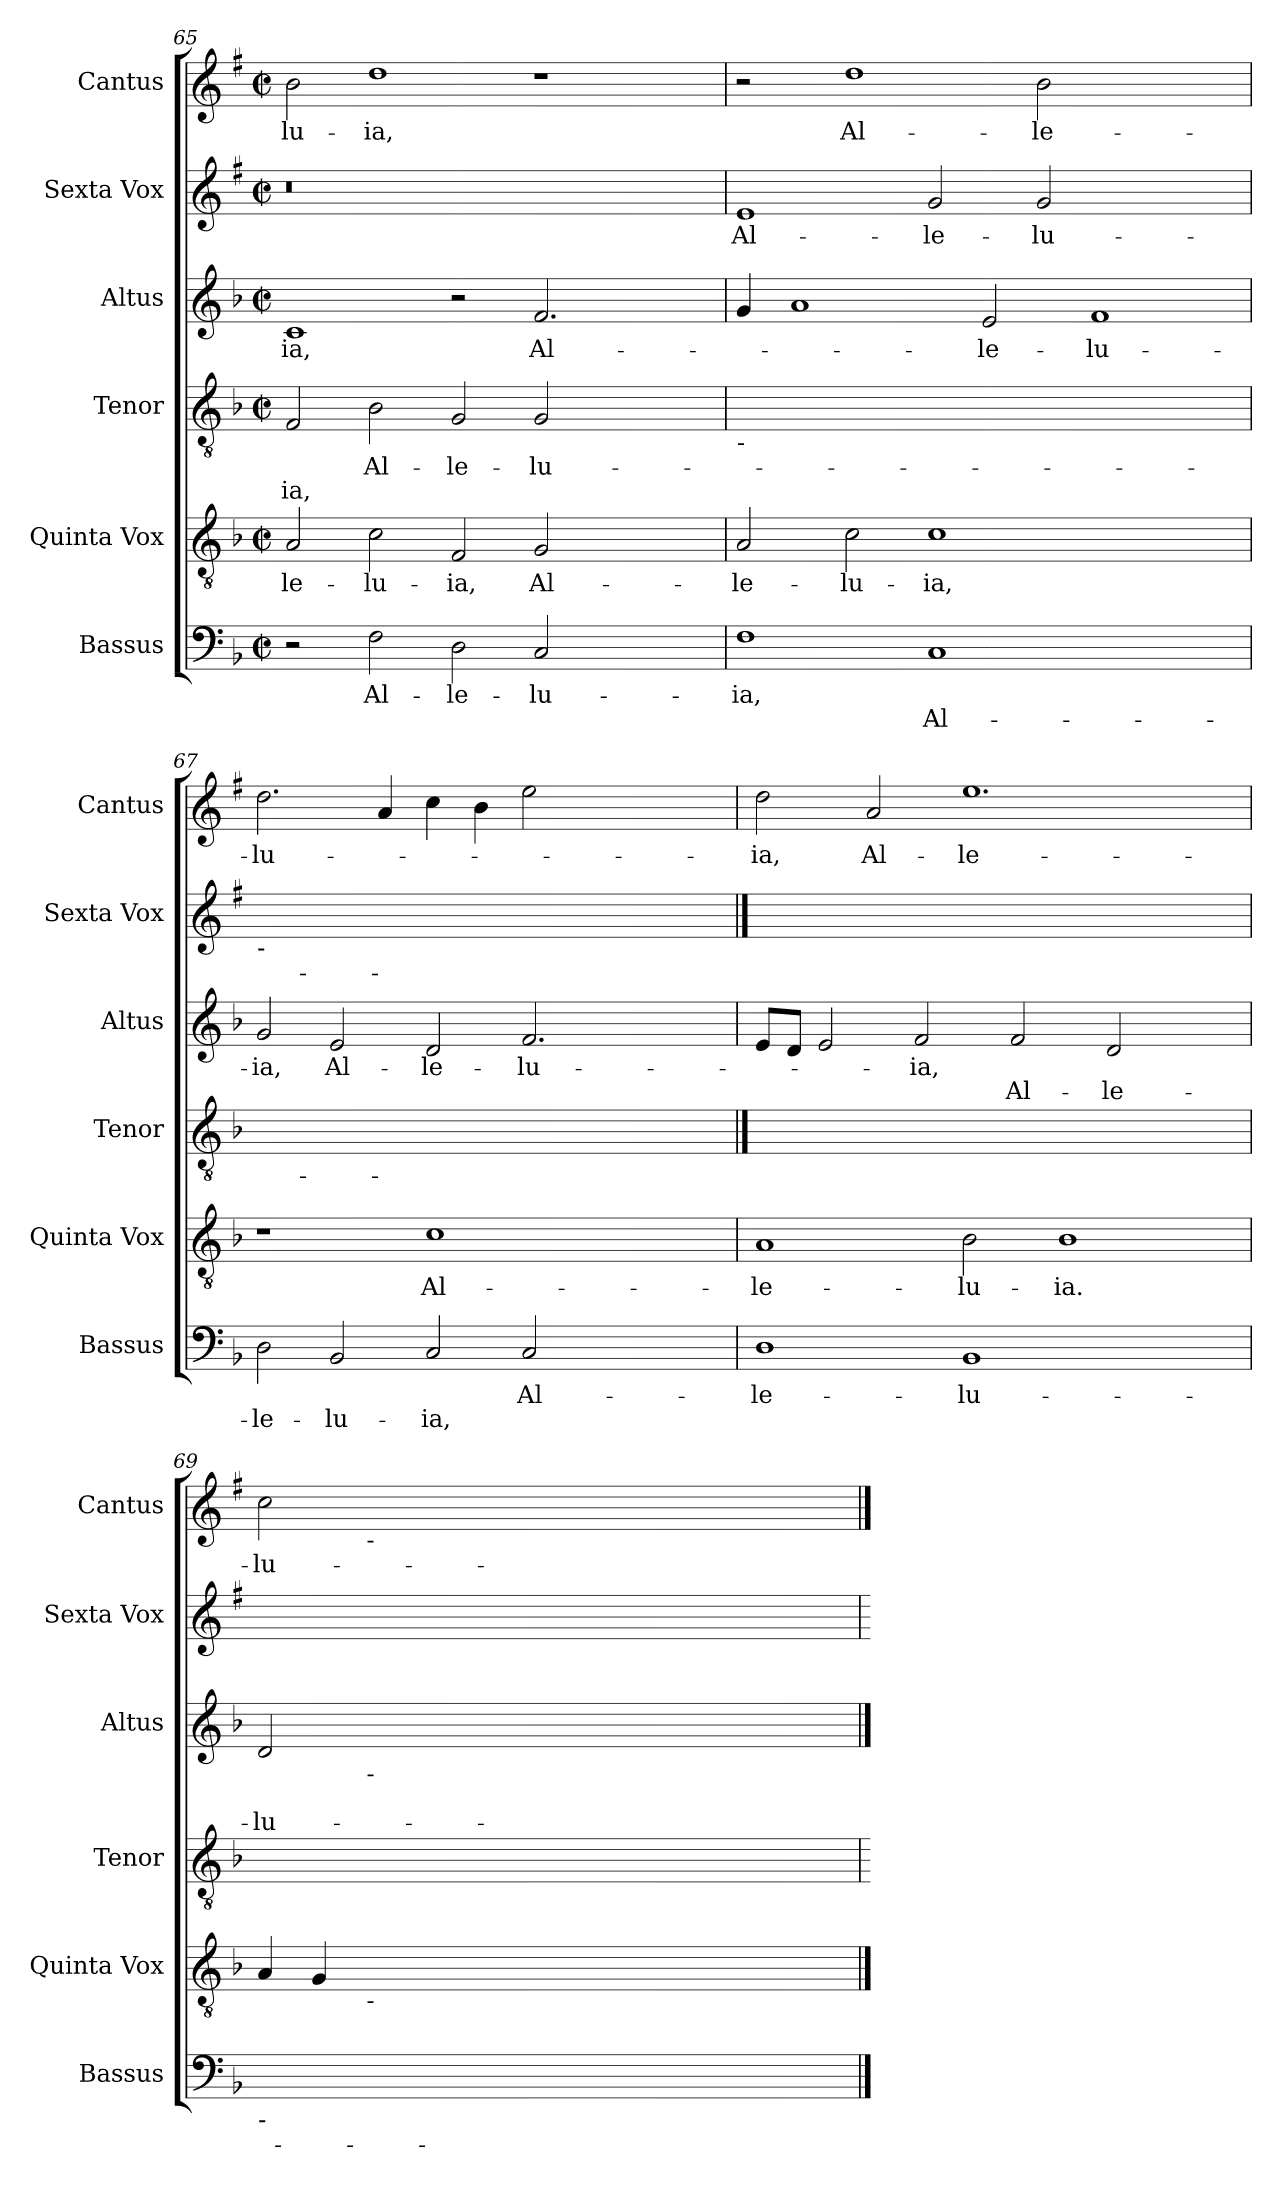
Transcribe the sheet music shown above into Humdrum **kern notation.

**kern	**text	**text	**kern	**text	**kern	**text	**text	**kern	**text	**text	**kern	**text	**kern	**text
*part6	*part6	*part6	*part5	*part5	*part4	*part4	*part4	*part3	*part3	*part3	*part2	*part2	*part1	*part1
*staff6	*staff6	*staff6	*staff5	*staff5	*staff4	*staff4	*staff4	*staff3	*staff3	*staff3	*staff2	*staff2	*staff1	*staff1
*I"Bassus	*	*	*I"Quinta Vox	*	*I"Tenor	*	*	*I"Altus	*	*	*I"Sexta Vox	*	*I"Cantus	*
*I'Bassus	*	*	*I'Quinta Vox	*	*I'Tenor	*	*	*I'Altus	*	*	*I'Sexta Vox	*	*I'Cantus	*
*clefF4	*	*	*clefGv2	*	*clefGv2	*	*	*clefG2	*	*	*clefG2	*	*clefG2	*
*	*	*	*	*	*	*	*	*	*	*	*ITrd1c2	*	*ITrd1c2	*
*k[b-]	*	*	*k[b-]	*	*k[b-]	*	*	*k[b-]	*	*	*k[b-]	*	*k[b-]	*
*F:	*	*	*F:	*	*F:	*	*	*F:	*	*	*F:	*	*F:	*
*M4/2	*	*	*M4/2	*	*M4/2	*	*	*M4/2	*	*	*M4/2	*	*M4/2	*
*met(c|)	*	*	*met(c|)	*	*met(c|)	*	*	*met(c|)	*	*	*met(c|)	*	*met(c|)	*
=65	=65	=65	=65	=65	=65	=65	=65	=65	=65	=65	=65	=65	=65	=65
!	!	!	!	!LO:LY:b	!	!	!LO:LY:b	!	!LO:LY:b	!	!	!	!	!LO:LY:b
2r	.	.	2A	-le-	2F	.	-ia,	1c	-ia,	.	0r	.	2a	-lu-
!	!LO:LY:b	!	!	!LO:LY:b	!	!LO:LY:b	!	!	!	!	!	!	!	!LO:LY:b
2F	Al-	.	2c	-lu-	2B-	Al-	.	.	.	.	.	.	1cc	-ia,
!	!LO:LY:b	!	!	!LO:LY:b	!	!LO:LY:b	!	!	!	!	!	!	!	!
2D	-le-	.	2F	-ia,	2G	-le-	.	2r	.	.	.	.	.	.
!	!LO:LY:b	!	!	!LO:LY:b	!	!LO:LY:b	!	!	!LO:LY:b	!	!	!	!	!
2C	-lu-	.	2G	Al-	2G	-lu-	.	2.f	Al-	.	.	.	1r	.
2ryy	.	.	2ryy	.	2ryy	.	.	.	.	.	2ryy	.	.	.
.	.	.	.	.	.	.	.	4ryy	.	.	.	.	.	.
=66	=66	=66	=66	=66	=66	=66	=66	=66	=66	=66	=66	=66	=66	=66
!	!	!	!	!	!LO:TX:b:t=-	!	!	!	!	!	!	!	!	!
!	!LO:LY:b	!	!	!LO:LY:b	!	!LO:LY:b	!	!	!	!	!	!LO:LY:b	!	!
1F	-ia,	.	2A	-le-	[0Fyy	-ia.	.	4g	.	.	1d	Al-	2r	.
.	.	.	.	.	.	.	.	1a	.	.	.	.	.	.
!	!	!	!	!LO:LY:b	!	!	!	!	!	!	!	!	!	!LO:LY:b
.	.	.	2c	-lu-	.	.	.	.	.	.	.	.	1cc	Al-
!	!	!LO:LY:b	!	!LO:LY:b	!	!	!	!	!	!	!	!LO:LY:b	!	!
1C	.	Al-	1c	-ia,	.	.	.	.	.	.	2f	-le-	.	.
!	!	!	!	!	!	!	!	!	!LO:LY:b	!	!	!	!	!
.	.	.	.	.	.	.	.	2e	-le-	.	.	.	.	.
!	!	!	!	!	!	!	!	!	!	!	!	!LO:LY:b	!	!LO:LY:b
.	.	.	.	.	.	.	.	.	.	.	2f	-lu-	2a	-le-
!	!	!	!	!	!	!	!	!	!LO:LY:b	!	!	!	!	!
.	.	.	.	.	.	.	.	1f	-lu-	.	.	.	.	.
2.ryy	.	.	2.ryy	.	2.ryy	.	.	.	.	.	2.ryy	.	2.ryy	.
=67	=67	=67	=67	=67	=67	=67	=67	=67	=67	=67	=67	=67	=67	=67
!	!	!	!	!	!	!	!	!	!	!	!LO:TX:b:t=-	!	!	!
!	!	!LO:LY:b	!	!	!	!	!	!	!LO:LY:b	!	!	!LO:LY:b	!	!LO:LY:b
2D	.	-le-	1r	.	1Fyy_	.	.	2g	-ia,	.	[1fyy	-ia.	2.cc	-lu-
!	!	!LO:LY:b	!	!	!	!	!	!	!LO:LY:b	!	!	!	!	!
2BB-	.	-lu-	.	.	.	.	.	2e	Al-	.	.	.	.	.
.	.	.	.	.	.	.	.	.	.	.	.	.	4g	.
!	!	!LO:LY:b	!	!LO:LY:b	!	!	!	!	!LO:LY:b	!	!	!	!	!
2C	.	-ia,	1c	Al-	0Fyy]	.	.	2d	-le-	.	0fyy]	.	4b-	.
.	.	.	.	.	.	.	.	.	.	.	.	.	4a	.
!	!LO:LY:b	!	!	!	!	!	!	!	!LO:LY:b	!	!	!	!	!
2C	Al-	.	.	.	.	.	.	2.f	-lu-	.	.	.	2dd	.
1ryy	.	.	1ryy	.	.	.	.	.	.	.	.	.	1ryy	.
.	.	.	.	.	.	.	.	2.ryy	.	.	.	.	.	.
=68	=68	=68	=68	=68	==68	=68	=68	=68	=68	=68	==68	=68	=68	=68
!	!LO:LY:b	!	!	!LO:LY:b	!	!	!	!	!	!	!	!	!	!LO:LY:b
1D	-le-	.	1A	-le-	0ryy	.	.	8eL	.	.	0ryy	.	2cc	-ia,
.	.	.	.	.	.	.	.	8dJ	.	.	.	.	.	.
.	.	.	.	.	.	.	.	2e	.	.	.	.	.	.
!	!	!	!	!	!	!	!	!	!	!	!	!	!	!LO:LY:b
.	.	.	.	.	.	.	.	.	.	.	.	.	2g	Al-
!	!	!	!	!	!	!	!	!	!LO:LY:b	!	!	!	!	!
.	.	.	.	.	.	.	.	2f	-ia,	.	.	.	.	.
!	!LO:LY:b	!	!	!LO:LY:b	!	!	!	!	!	!	!	!	!	!LO:LY:b
1BB-	-lu-	.	2B-	-lu-	.	.	.	.	.	.	.	.	1.dd	-le-
!	!	!	!	!	!	!	!	!	!	!LO:LY:b	!	!	!	!
.	.	.	.	.	.	.	.	2f	.	Al-	.	.	.	.
!	!	!	!	!LO:LY:b	!	!	!	!	!	!	!	!	!	!
.	.	.	1B-	-ia.	.	.	.	.	.	.	.	.	.	.
!	!	!	!	!	!	!	!	!	!	!LO:LY:b	!	!	!	!
.	.	.	.	.	.	.	.	2d	.	-le-	.	.	.	.
2ryy	.	.	.	.	2ryy	.	.	.	.	.	2ryy	.	.	.
.	.	.	.	.	.	.	.	4ryy	.	.	.	.	.	.
=69	=69	=69	=69	=69	=69	=69	=69	=69	=69	=69	=69	=69	=69	=69
!LO:TX:b:t=-	!	!	!	!	!	!	!	!	!	!	!	!	!	!
!	!LO:LY:b	!	!	!	!	!	!	!	!	!LO:LY:b	!	!	!	!LO:LY:b
[1FFyy	-ia.	.	4A	.	0ryy	.	.	2d	.	-lu-	0ryy	.	2b-	-lu-
.	.	.	4G	.	.	.	.	.	.	.	.	.	.	.
!	!	!	!	!	!	!	!	!	!	!	!	!	!LO:TX:b:t=-	!
!	!	!	!	!	!	!	!	!LO:TX:b:t=-	!	!	!	!	!	!
!	!	!	!LO:TX:b:t=-	!	!	!	!	!	!	!	!	!	!	!
!	!	!	!	!	!	!	!	!	!	!LO:LY:b	!	!	!	!LO:LY:b
.	.	.	0Ayy	.	.	.	.	[1cyy	.	-ia.	.	.	[1ccyy	-ia.
0FFyy]	.	.	.	.	.	.	.	.	.	.	.	.	.	.
.	.	.	.	.	.	.	.	0cyy]	.	.	.	.	0ccyy]	.
.	.	.	.	.	1.ryy	.	.	.	.	.	1.ryy	.	.	.
.	.	.	1ryy	.	.	.	.	.	.	.	.	.	.	.
2ryy	.	.	.	.	.	.	.	.	.	.	.	.	.	.
==	==	==	==	==	=	==	==	==	==	==	=	==	==	==
*-	*-	*-	*-	*-	*-	*-	*-	*-	*-	*-	*-	*-	*-	*-
